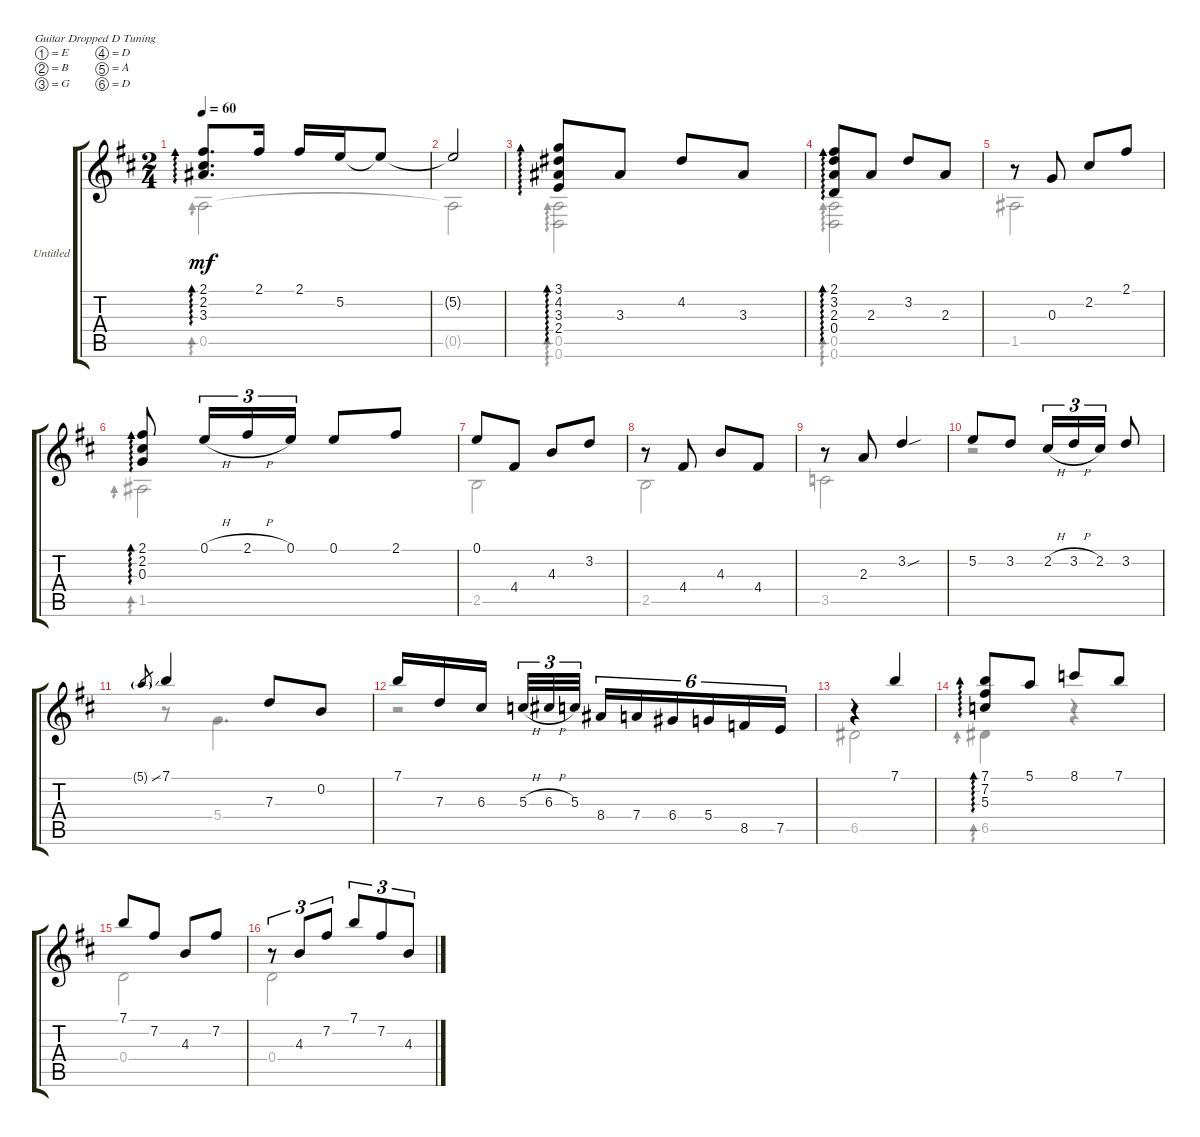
\bracketExtendMode groupsimilarinstruments
\firstSystemTrackNameOrientation horizontal
\otherSystemsTrackNameOrientation horizontal
\track ("Untitled" "Untitled") {instrument acousticguitarnylon}
\staff {score tabs}
\tuning (E4 B3 G3 D3 A2 D2)
\voice
\ts (2 4)
\tempo 60
\clef g2
\ks d
(2.1 2.2 3.3).8{d ad 0 dy mf} 2.1.16 2.1.16 5.2.16 5.2{t}.8 |
5.2{t}.2 |
(3.1 4.2 3.3 2.4).8{ad 0} 3.3.8 4.2.8 3.3.8 |
(2.1 3.2 2.3 0.4).8{ad 0} 2.3.8 3.2.8 2.3.8 |
r.8 0.3.8 2.2.8 2.1.8 |
(2.1 2.2 0.3).8{ad 0} 0.1{h}.16{tu (3 2)} 2.1{h}.16{tu (3 2)} 0.1.16{tu (3 2)} 0.1.8 2.1.8 |
0.1.8 4.4.8 4.3.8 3.2.8 |
r.8 4.4.8 4.3.8 4.4.8 |
r.8 2.3.8 3.2{sou}.4 |
5.2.8 3.2.8 2.2{h}.16{tu (3 2)} 3.2{h}.16{tu (3 2)} 2.2.16{tu (3 2)} 3.2.8 |
5.1{ss g}.8{gr} 7.1.4 7.3.8 0.2.8 |
7.1.16 7.3.16 6.3.16 5.3{h}.32{tu (3 2)} 6.3{h}.32{tu (3 2)} 5.3.32{tu (3 2)} 8.4.16{tu (6 4)} 7.4.16{tu (6 4)} 6.4.16{tu (6 4)} 5.4.16{tu (6 4)} 8.5.16{tu (6 4)} 7.5.16{tu (6 4)} |
r.4 7.1.4 |
(7.1 7.2 5.3).8{ad 0} 5.1.8 8.1.8 7.1.8 |
7.1.8 7.2.8 4.3.8 7.2.8 |
r.8{tu (3 2)} 4.3.8{tu (3 2)} 7.2.8{tu (3 2)} 7.1.8{tu (3 2)} 7.2.8{tu (3 2)} 4.3.8{tu (3 2)}
\voice
\clef g2
\ottava regular
\simile none
\ks d
0.5.2{ad 0 dy mf} |
0.5{t}.2 |
(0.5 0.6).2{ad 0} |
(0.5 0.6).2{ad 0} |
1.5.2 |
1.5.2{ad 0} |
2.5.2 |
2.5.2 |
3.5.2 |
r.2 |
r.8 5.4.4{d} |
r.2 |
6.5.2 |
6.5.4{ad 0} r.4 |
0.4.2 |
0.4.2
